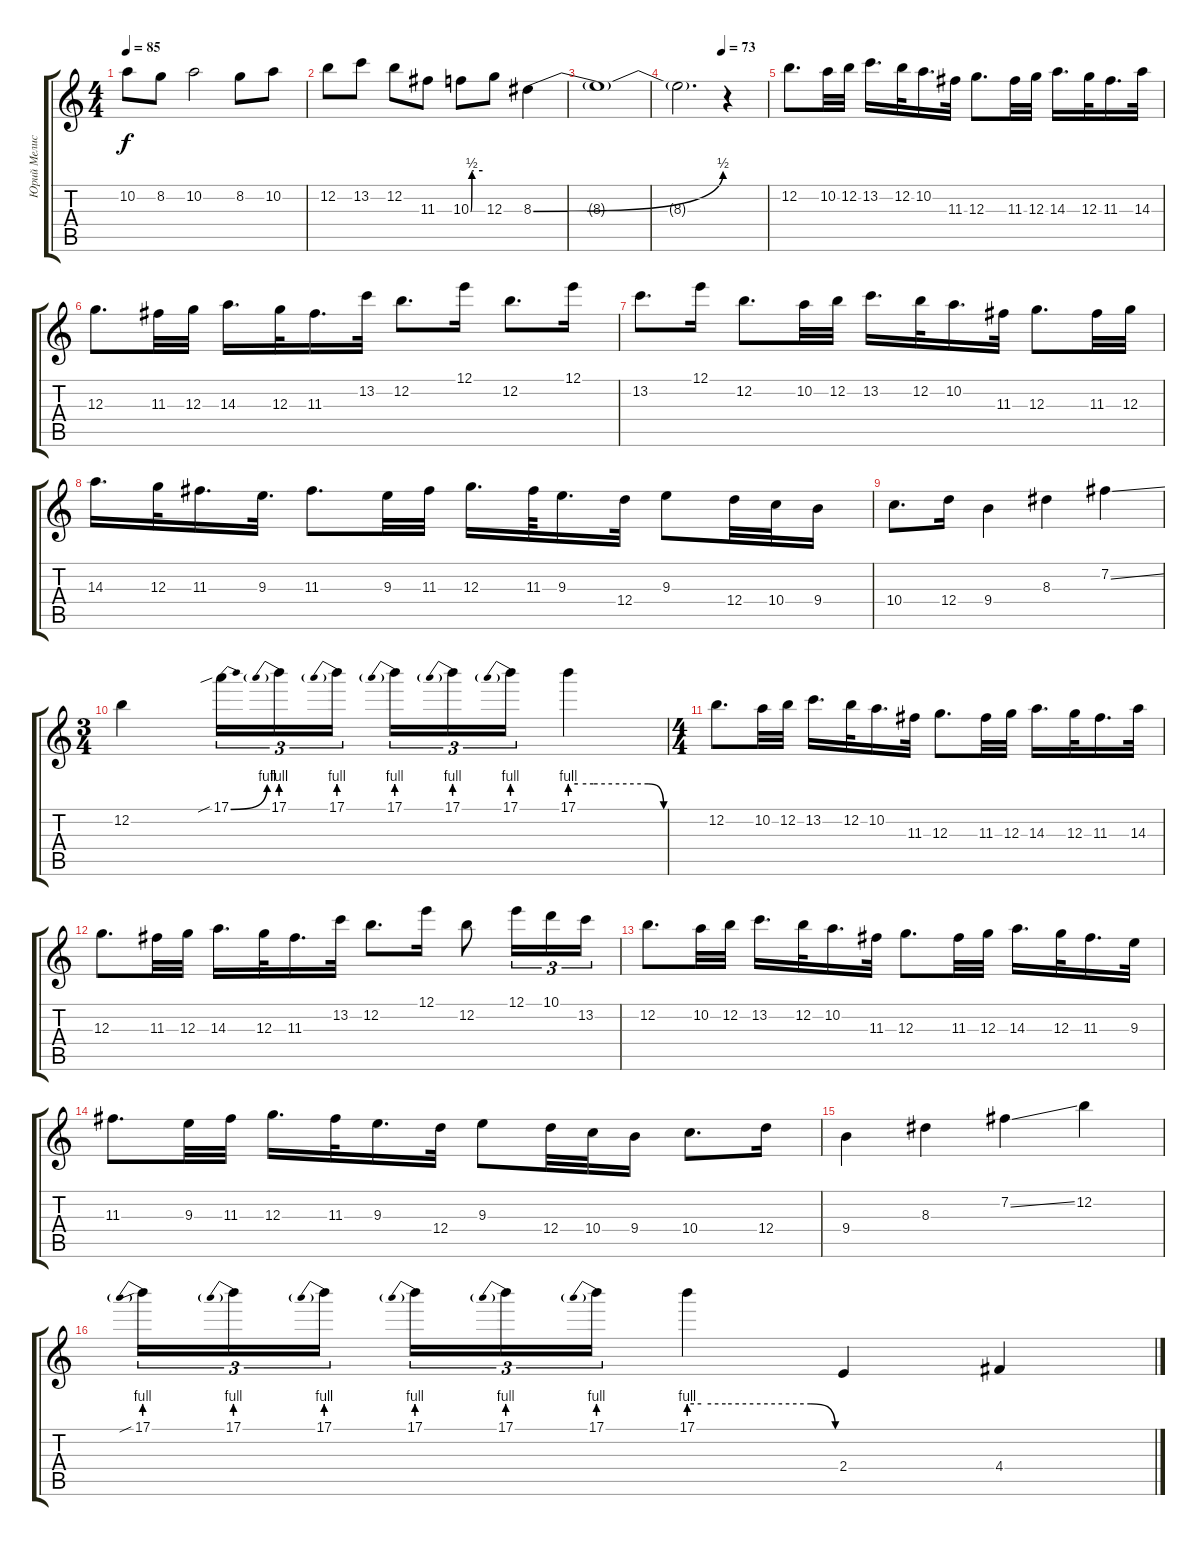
\track ("Юрий Мелисов" "Юрий Мелис") {instrument distortionguitar}
\staff {score tabs}
\tuning (E4 B3 G3 D3 A2 E2) {hide}
\ts (4 4)
\tempo 85
\clef g2
\ks c
10.2.8{dy f} 8.2.8 10.2.2 8.2.8 10.2.8 |
12.2.8 13.2.8 12.2.8 11.3.8 10.3{be (custom 0 0 6 2 8 2 15 2 60 2)}.8 12.3.8 8.3{be (bend 0 0 60 2)}.4 |
8.3{t}.1 |
\tempo (73 0.5)
8.3{t}.2{d} r.4 |
12.2.8{d} 10.2.32 12.2.32 13.2.16{d} 12.2.32 10.2.16{d} 11.3.32 12.3.8{d} 11.3.32 12.3.32 14.3.16{d} 12.3.32 11.3.16{d} 14.3.32 |
12.3.8{d} 11.3.32 12.3.32 14.3.16{d} 12.3.32 11.3.16{d} 13.2.32 12.2.8{d} 12.1.16 12.2.8{d} 12.1.16 |
13.2.8{d} 12.1.16 12.2.8{d} 10.2.32 12.2.32 13.2.16{d} 12.2.32 10.2.16{d} 11.3.32 12.3.8{d} 11.3.32 12.3.32 |
14.3.16{d} 12.3.32 11.3.16{d} 9.3.32{d} 11.3.8{d} 9.3.32 11.3.32 12.3.16{d} 11.3.64 9.3.16{d} 12.4.32 9.3.8 12.4.32 10.4.32 9.4.16 |
10.4.8{d} 12.4.16 9.4.4 8.3.4 7.2{ss}.4 |
\ts (3 4)
12.2.4 17.1{be (bend 0 0 60 4) sib}.16{tu (3 2)} 17.1{be (prebend 0 4 60 4)}.16{tu (3 2)} 17.1{be (prebend 0 4 60 4)}.16{tu (3 2) beam splitsecondary} 17.1{be (prebend 0 4 60 4)}.16{tu (3 2)} 17.1{be (prebend 0 4 60 4)}.16{tu (3 2)} 17.1{be (prebend 0 4 60 4)}.16{tu (3 2)} 17.1{be (custom 0 4 5 4 15 4 50 4 60 0)}.4 |
\ts (4 4)
12.2.8{d} 10.2.32 12.2.32 13.2.16{d} 12.2.32 10.2.16{d} 11.3.32 12.3.8{d} 11.3.32 12.3.32 14.3.16{d} 12.3.32 11.3.16{d} 14.3.32 |
12.3.8{d} 11.3.32 12.3.32 14.3.16{d} 12.3.32 11.3.16{d} 13.2.32 12.2.8{d} 12.1.16 12.2.8 12.1.16{tu (3 2)} 10.1.16{tu (3 2)} 13.2.16{tu (3 2)} |
12.2.8{d} 10.2.32 12.2.32 13.2.16{d} 12.2.32 10.2.16{d} 11.3.32 12.3.8{d} 11.3.32 12.3.32 14.3.16{d} 12.3.32 11.3.16{d} 9.3.32 |
11.3.8{d} 9.3.32 11.3.32 12.3.16{d} 11.3.32 9.3.16{d} 12.4.32 9.3.8 12.4.32 10.4.32 9.4.16 10.4.8{d} 12.4.16 |
9.4.4 8.3.4 7.2{ss}.4 12.2.4 |
17.1{be (prebend 0 4 60 4) sib}.16{tu (3 2)} 17.1{be (prebend 0 4 60 4)}.16{tu (3 2)} 17.1{be (prebend 0 4 60 4)}.16{tu (3 2) beam splitsecondary} 17.1{be (prebend 0 4 60 4)}.16{tu (3 2)} 17.1{be (prebend 0 4 60 4)}.16{tu (3 2)} 17.1{be (prebend 0 4 60 4)}.16{tu (3 2)} 17.1{be (custom 0 4 5 4 15 4 50 4 60 0)}.4 2.4.4 4.4.4
